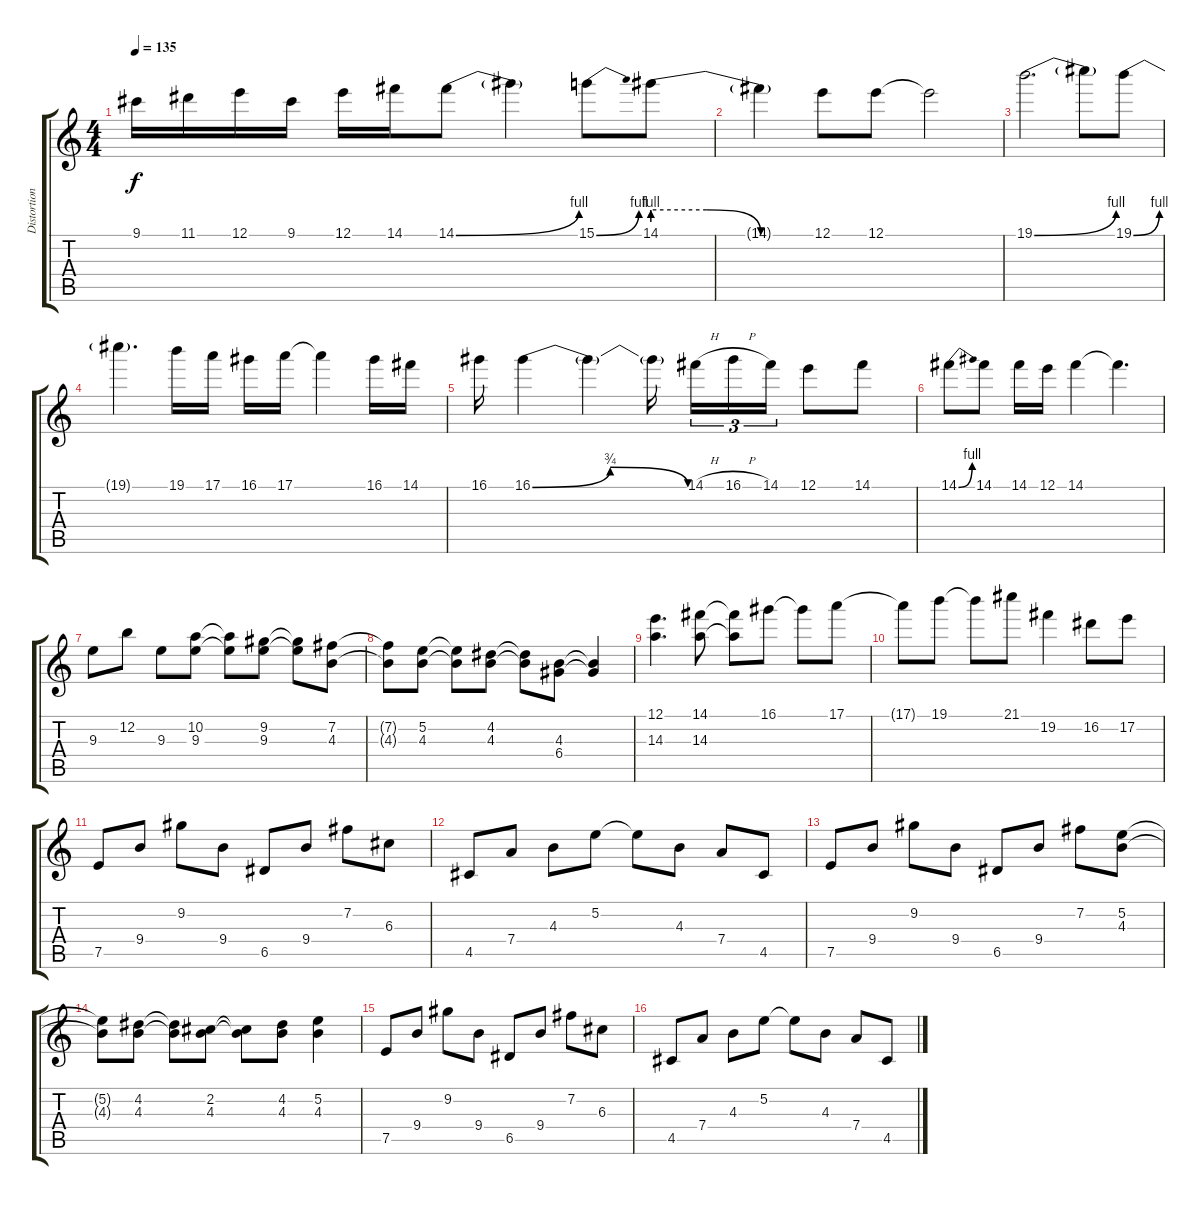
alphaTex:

\track ("Distortion Guitar" "Distortion") {instrument overdrivenguitar}
\staff {score tabs}
\tuning (E4 B3 G3 D3 A2 E2) {hide}
\ts (4 4)
\tempo 135
\clef g2
\ks c
9.1.16{dy f} 11.1.16 12.1.16 9.1.16 12.1.16 14.1.16 14.1{be (bend 0 0 60 4)}.8 14.1{t}.4 15.1{be (bend 0 0 60 4)}.8 14.1{be (custom 0 4 20 4 40 0 60 0)}.8 |
14.1{t}.4 12.1.8 12.1.8 12.1{t}.2 |
19.1{be (bend 0 0 60 4)}.2{d} 19.1{t}.8 19.1{be (bend 0 0 60 4)}.8 |
19.1{t}.4{d} 19.1.16 17.1.16 16.1.16 17.1.16 17.1{t}.4 16.1.16 14.1.16 |
16.1.16 16.1{be (bendrelease 0 0 30 3 30 3 60 0)}.4 16.1{t}.4 16.1{t}.16{beam splitsecondary} 14.1{h}.16{tu (3 2)} 16.1{h}.16{tu (3 2)} 14.1.16{tu (3 2)} 12.1.8 14.1.8 |
14.1{be (bend 0 0 60 4)}.8 14.1.8 14.1.16 12.1.16 14.1.4 14.1{t}.4{d} |
9.3.8 12.2.8 9.3.8 (10.2 9.3).8 (10.2{t} 9.3{t}).8 (9.2 9.3).8 (9.2{t} 9.3{t}).8 (7.2 4.3).8 |
(7.2{t} 4.3{t}).8 (5.2 4.3).8 (5.2{t} 4.3{t}).8 (4.2 4.3).8 (4.2{t} 4.3{t}).8 (4.3 6.4).8 (4.3{t} 6.4{t}).4 |
(12.1 14.3).4{d} (14.1 14.3).8 (14.1{t} 14.3{t}).8 16.1.8 16.1{t}.8 17.1.8 |
17.1{t}.8 19.1.8 19.1{t}.8 21.1.8 19.2.4 16.2.8 17.2.8 |
7.5.8 9.4.8 9.2.8 9.4.8 6.5.8 9.4.8 7.2.8 6.3.8 |
4.5.8 7.4.8 4.3.8 5.2.8 5.2{t}.8 4.3.8 7.4.8 4.5.8 |
7.5.8 9.4.8 9.2.8 9.4.8 6.5.8 9.4.8 7.2.8 (5.2 4.3).8 |
(5.2{t} 4.3{t}).8 (4.2 4.3).8 (4.2{t} 4.3{t}).8 (2.2 4.3).8 (2.2{t} 4.3{t}).8 (4.2 4.3).8 (5.2 4.3).4 |
7.5.8 9.4.8 9.2.8 9.4.8 6.5.8 9.4.8 7.2.8 6.3.8 |
4.5.8 7.4.8 4.3.8 5.2.8 5.2{t}.8 4.3.8 7.4.8 4.5.8
